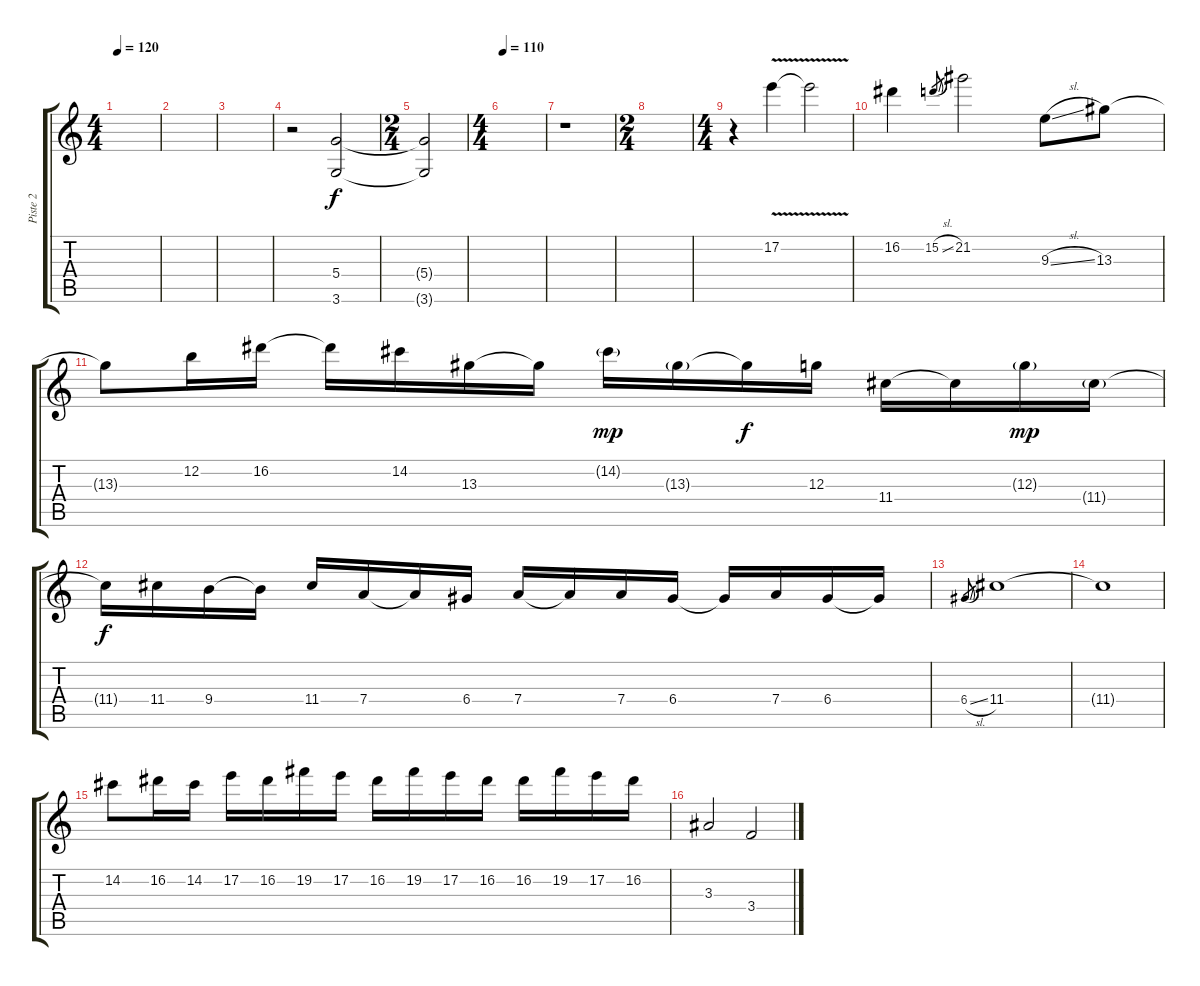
\track ("Piste 2" "Piste 2") {instrument overdrivenguitar}
\staff {score tabs}
\tuning (E4 B3 G3 D3 A2 E2) {hide}
\ts (4 4)
\tempo 120
\clef g2
\ks c
|
|
|
r.2 (5.4 3.6).2 |
\ts (2 4)
(5.4{t} 3.6{t}).2 |
\ts (4 4)
\tempo 110
|
r.1 |
\ts (2 4)
|
\ts (4 4)
r.4 17.2{v}.4 17.2{t}.2 |
16.2.4 15.2{sl}.8{gr} 21.2.2 9.3{sl}.8 13.3.8 |
13.3{t}.8 12.2.16 16.2.16 16.2{t}.16 14.2.16 13.3.16 13.3{t}.16 14.2{g}.16{dy mp} 13.3{g}.16 13.3{t}.16{dy f} 12.3.16 11.4.16 11.4{t}.16 12.3{g}.16{dy mp} 11.4{g}.16 |
11.4{t}.16{dy f} 11.4.16 9.4.16 9.4{t}.16 11.4.16 7.4.16 7.4{t}.16 6.4.16 7.4.16 7.4{t}.16 7.4.16 6.4.16 6.4{t}.16 7.4.16 6.4.16 6.4{t}.16 |
6.4{sl}.8{gr} 11.4.1 |
11.4{t}.1 |
14.2.8 16.2.16 14.2.16 17.2.16 16.2.16 19.2.16 17.2.16 16.2.16 19.2.16 17.2.16 16.2.16 16.2.16 19.2.16 17.2.16 16.2.16 |
3.3.2 3.4.2
